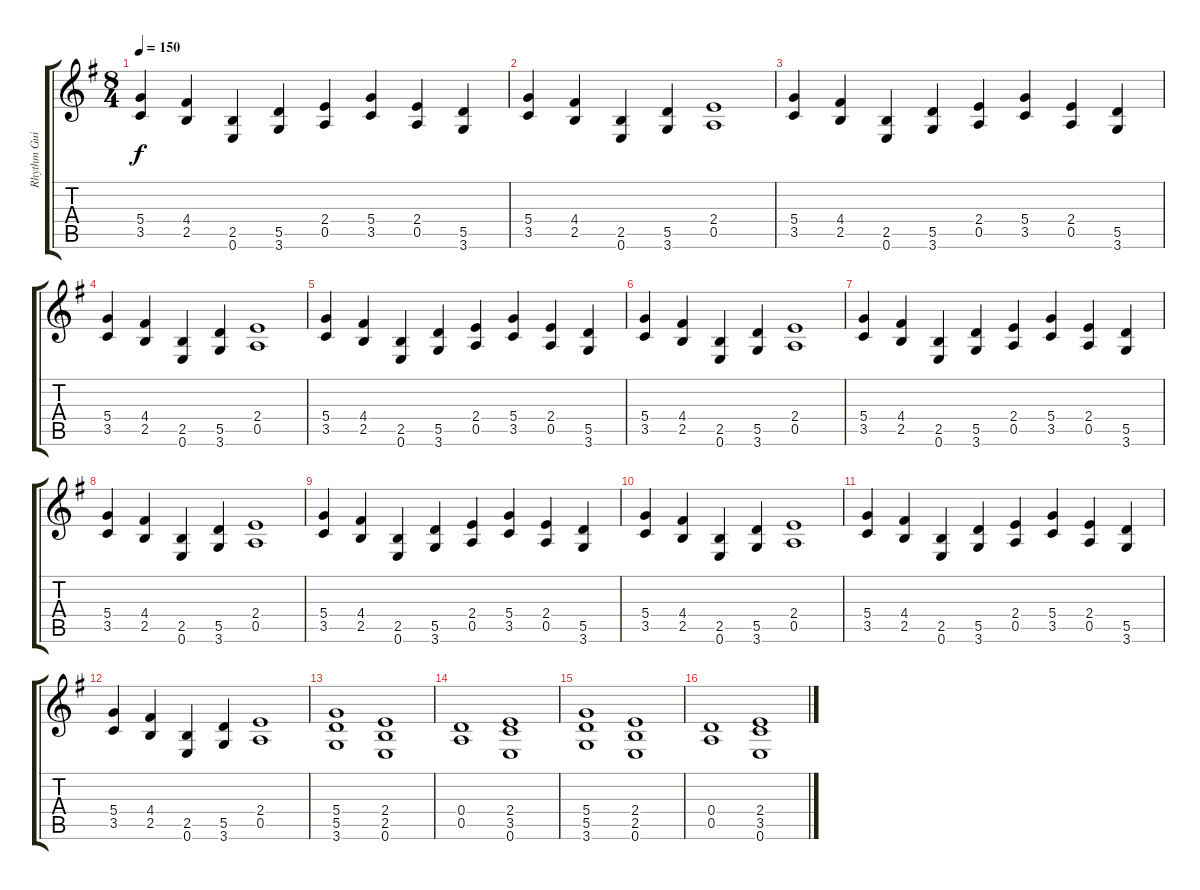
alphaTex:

\track ("Rhythm Guitar 2" "Rhythm Gui") {instrument distortionguitar}
\staff {score tabs}
\tuning (E4 B3 G3 D3 A2 E2) {hide}
\ts (8 4)
\tempo 150
\clef g2
\ks g
(5.4 3.5).4{dy f instrument distortionguitar} (4.4 2.5).4 (2.5 0.6).4 (5.5 3.6).4 (2.4 0.5).4 (5.4 3.5).4 (2.4 0.5).4 (5.5 3.6).4 |
(5.4 3.5).4 (4.4 2.5).4 (2.5 0.6).4 (5.5 3.6).4 (2.4 0.5).1 |
(5.4 3.5).4 (4.4 2.5).4 (2.5 0.6).4 (5.5 3.6).4 (2.4 0.5).4 (5.4 3.5).4 (2.4 0.5).4 (5.5 3.6).4 |
(5.4 3.5).4 (4.4 2.5).4 (2.5 0.6).4 (5.5 3.6).4 (2.4 0.5).1 |
(5.4 3.5).4 (4.4 2.5).4 (2.5 0.6).4 (5.5 3.6).4 (2.4 0.5).4 (5.4 3.5).4 (2.4 0.5).4 (5.5 3.6).4 |
(5.4 3.5).4 (4.4 2.5).4 (2.5 0.6).4 (5.5 3.6).4 (2.4 0.5).1 |
(5.4 3.5).4 (4.4 2.5).4 (2.5 0.6).4 (5.5 3.6).4 (2.4 0.5).4 (5.4 3.5).4 (2.4 0.5).4 (5.5 3.6).4 |
(5.4 3.5).4 (4.4 2.5).4 (2.5 0.6).4 (5.5 3.6).4 (2.4 0.5).1 |
(5.4 3.5).4 (4.4 2.5).4 (2.5 0.6).4 (5.5 3.6).4 (2.4 0.5).4 (5.4 3.5).4 (2.4 0.5).4 (5.5 3.6).4 |
(5.4 3.5).4 (4.4 2.5).4 (2.5 0.6).4 (5.5 3.6).4 (2.4 0.5).1 |
(5.4 3.5).4 (4.4 2.5).4 (2.5 0.6).4 (5.5 3.6).4 (2.4 0.5).4 (5.4 3.5).4 (2.4 0.5).4 (5.5 3.6).4 |
(5.4 3.5).4 (4.4 2.5).4 (2.5 0.6).4 (5.5 3.6).4 (2.4 0.5).1 |
(5.4 5.5 3.6).1 (2.4 2.5 0.6).1 |
(0.4 0.5).1 (2.4 3.5 0.6).1 |
(5.4 5.5 3.6).1 (2.4 2.5 0.6).1 |
(0.4 0.5).1 (2.4 3.5 0.6).1
